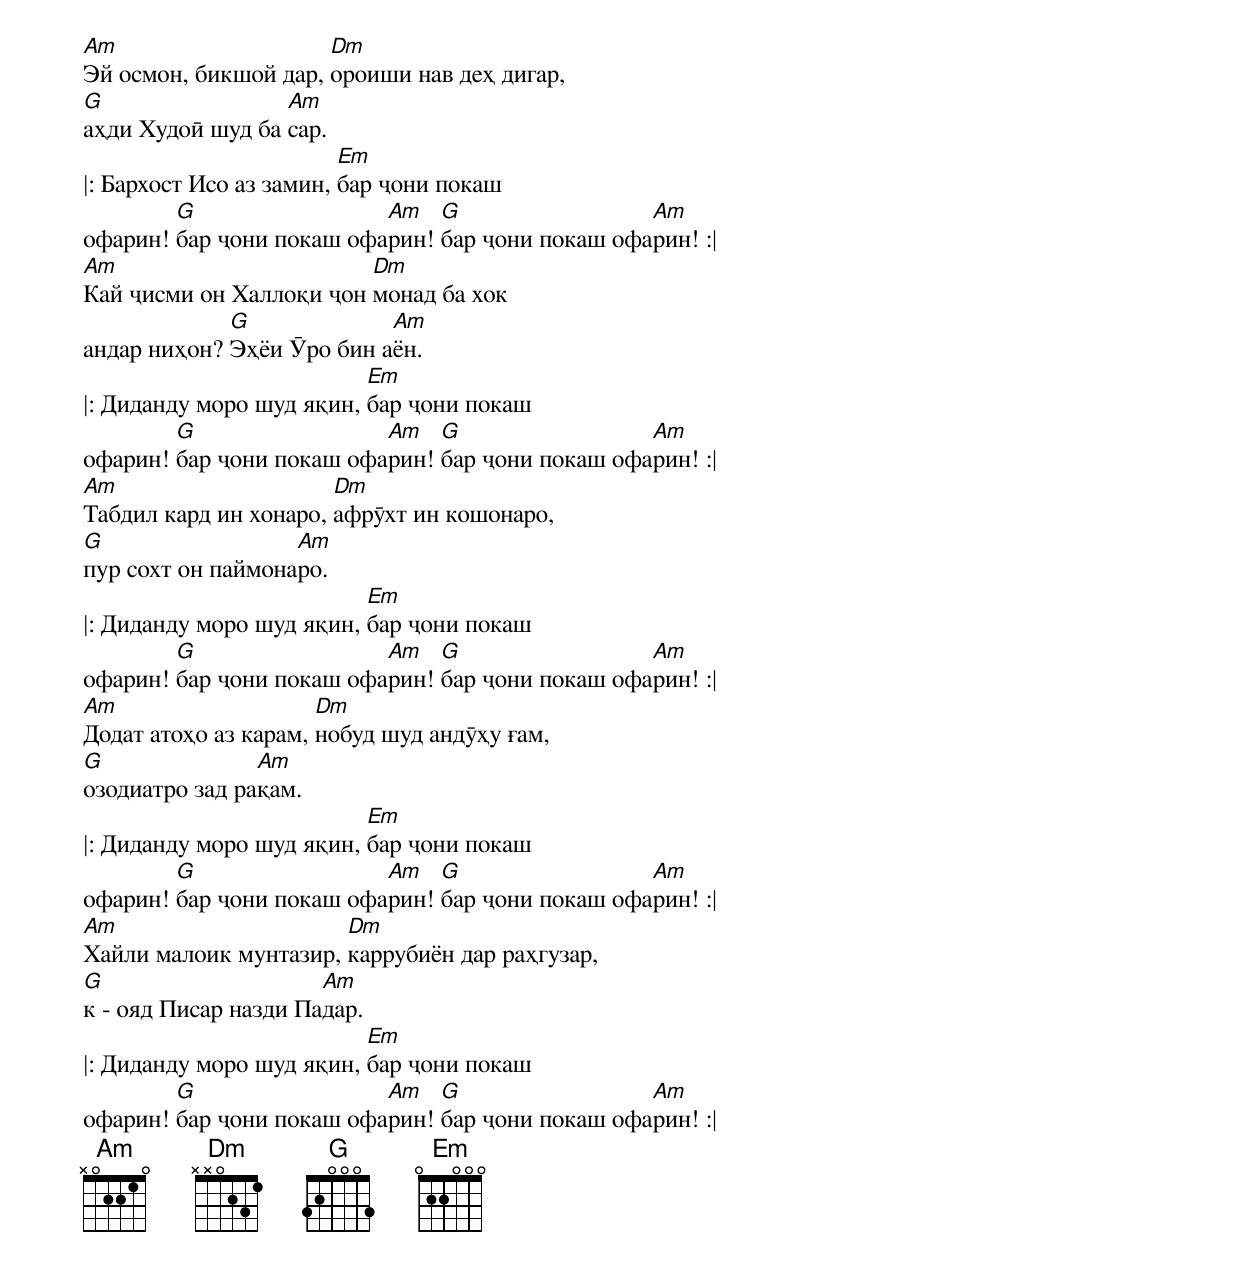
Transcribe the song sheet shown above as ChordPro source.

[Am]Эй осмон, бикшой дар, [Dm]ороиши нав деҳ дигар,
[G]аҳди Худоӣ шуд ба [Am]сар.
|: Бархост Исо аз замин, [Em]бар ҷони покаш
офарин! [G]бар ҷони покаш офа[Am]рин! [G]бар ҷони покаш офа[Am]рин! :|
[Am]Кай ҷисми он Халлоқи ҷон [Dm]монад ба хок
андар ниҳон? [G]Эҳёи Ӯро бин а[Am]ён.
|: Диданду моро шуд яқин, [Em]бар ҷони покаш
офарин! [G]бар ҷони покаш офа[Am]рин! [G]бар ҷони покаш офа[Am]рин! :|
[Am]Табдил кард ин хонаро, [Dm]афрӯхт ин кошонаро,
[G]пур сохт он паймона[Am]ро.
|: Диданду моро шуд яқин, [Em]бар ҷони покаш
офарин! [G]бар ҷони покаш офа[Am]рин! [G]бар ҷони покаш офа[Am]рин! :|
[Am]Додат атоҳо аз карам, [Dm]нобуд шуд андӯҳу ғам,
[G]озодиатро зад ра[Am]қам.
|: Диданду моро шуд яқин, [Em]бар ҷони покаш
офарин! [G]бар ҷони покаш офа[Am]рин! [G]бар ҷони покаш офа[Am]рин! :|
[Am]Хайли малоик мунтазир, [Dm]каррубиён дар раҳгузар,
[G]к - ояд Писар назди Па[Am]дар.
|: Диданду моро шуд яқин, [Em]бар ҷони покаш
офарин! [G]бар ҷони покаш офа[Am]рин! [G]бар ҷони покаш офа[Am]рин! :|
